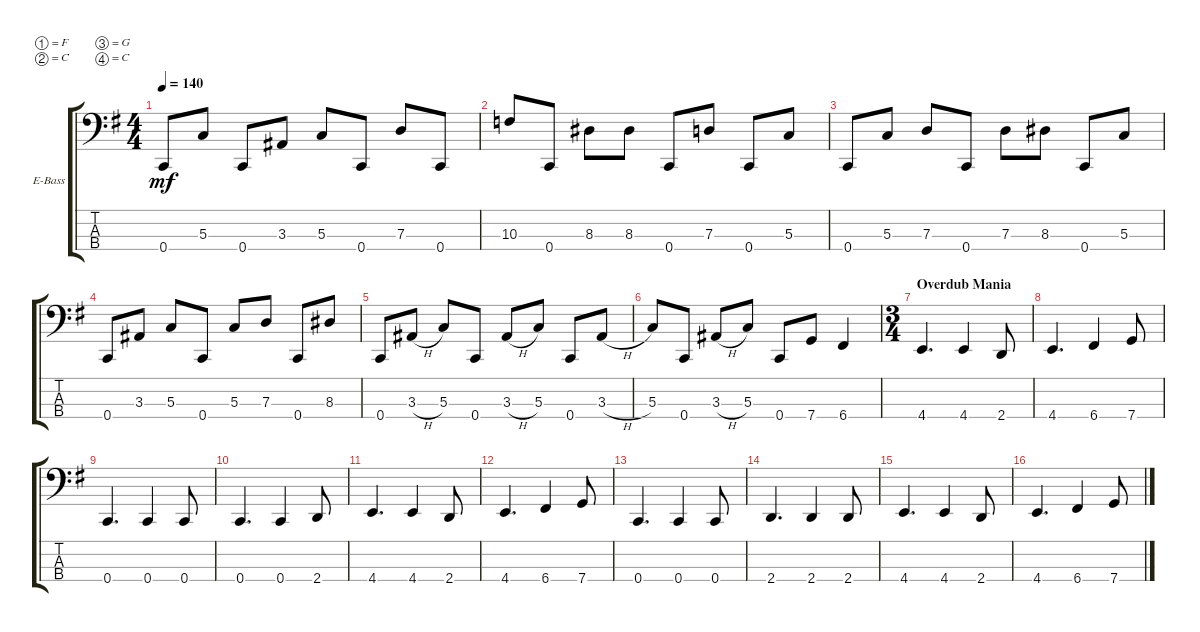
\bracketExtendMode groupsimilarinstruments
\firstSystemTrackNameOrientation horizontal
\otherSystemsTrackNameOrientation horizontal
\track ("Electric Bass" "E-Bass") {instrument electricbassfinger}
\staff {score tabs}
\tuning (F2 C2 G1 C1)
\ts (4 4)
\tempo 140
\clef f4
\ks eminor
0.4.8{dy mf} 5.3.8 0.4.8 3.3.8 5.3.8 0.4.8 7.3.8 0.4.8 |
10.3.8 0.4.8 8.3.8 8.3.8 0.4.8 7.3.8 0.4.8 5.3.8 |
0.4.8 5.3.8 7.3.8 0.4.8 7.3.8 8.3.8 0.4.8 5.3.8 |
0.4.8 3.3.8 5.3.8 0.4.8 5.3.8 7.3.8 0.4.8 8.3.8 |
0.4.8 3.3{h}.8 5.3.8 0.4.8 3.3{h}.8 5.3.8 0.4.8 3.3{h}.8 |
5.3.8 0.4.8 3.3{h}.8 5.3.8 0.4.8 7.4.8 6.4.4 |
\ts (3 4)
\section ("" "Overdub Mania")
4.4.4{d} 4.4.4 2.4.8 |
4.4.4{d} 6.4.4 7.4.8 |
0.4.4{d} 0.4.4 0.4.8 |
0.4.4{d} 0.4.4 2.4.8 |
4.4.4{d} 4.4.4 2.4.8 |
4.4.4{d} 6.4.4 7.4.8 |
0.4.4{d} 0.4.4 0.4.8 |
2.4.4{d} 2.4.4 2.4.8 |
4.4.4{d} 4.4.4 2.4.8 |
4.4.4{d} 6.4.4 7.4.8
